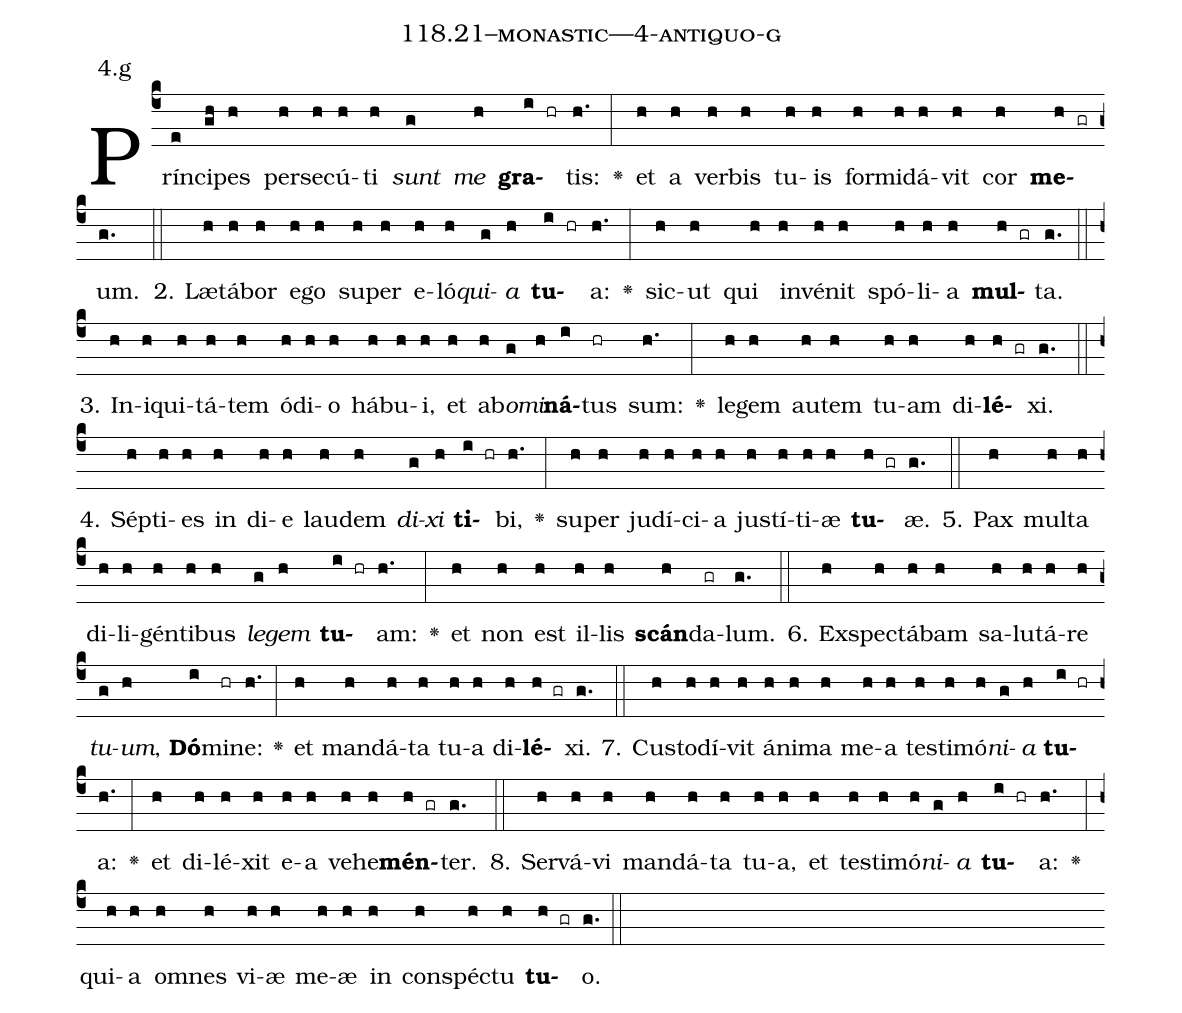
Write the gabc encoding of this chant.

name: 118.21--monastic---4-antiquo-g;
annotation: 4.g;
%%
(c4)Prín(e)ci(gh)pes(h) per(h)se(h)cú(h)ti(h) <i>sunt</i>(g) <i>me</i>(h) <b>gra</b>(i hr)tis:(h.) <v>\greheightstar</v>(:) et(h) a(h) ver(h)bis(h) tu(h)is(h) for(h)mi(h)dá(h)vit(h) cor(h) <b>me</b>(h gr)um.(g.) (::)
2. Læ(h)tá(h)bor(h) e(h)go(h) su(h)per(h) e(h)ló(h)<i>qui</i>(g)<i>a</i>(h) <b>tu</b>(i hr)a:(h.) <v>\greheightstar</v>(:) sic(h)ut(h) qui(h) in(h)vé(h)nit(h) spó(h)li(h)a(h) <b>mul</b>(h gr)ta.(g.) (::)
3. In(h)i(h)qui(h)tá(h)tem(h) ó(h)di(h)o(h) há(h)bu(h)i,(h) et(h) ab(h)<i>o</i>(g)<i>mi</i>(h)<b>ná</b>(i)tus(hr) sum:(h.) <v>\greheightstar</v>(:) le(h)gem(h) au(h)tem(h) tu(h)am(h) di(h)<b>lé</b>(h gr)xi.(g.) (::)
4. Sép(h)ti(h)es(h) in(h) di(h)e(h) lau(h)dem(h) <i>di</i>(g)<i>xi</i>(h) <b>ti</b>(i hr)bi,(h.) <v>\greheightstar</v>(:) su(h)per(h) ju(h)dí(h)ci(h)a(h) jus(h)tí(h)ti(h)æ(h) <b>tu</b>(h gr)æ.(g.) (::)
5. Pax(h) mul(h)ta(h) di(h)li(h)gén(h)ti(h)bus(h) <i>le</i>(g)<i>gem</i>(h) <b>tu</b>(i hr)am:(h.) <v>\greheightstar</v>(:) et(h) non(h) est(h) il(h)lis(h) <b>scán</b>(h)da(gr)lum.(g.) (::)
6. Ex(h)spec(h)tá(h)bam(h) sa(h)lu(h)tá(h)re(h) <i>tu</i>(g)<i>um</i>,(h) <b>Dó</b>(i)mi(hr)ne:(h.) <v>\greheightstar</v>(:) et(h) man(h)dá(h)ta(h) tu(h)a(h) di(h)<b>lé</b>(h gr)xi.(g.) (::)
7. Cus(h)to(h)dí(h)vit(h) á(h)ni(h)ma(h) me(h)a(h) tes(h)ti(h)mó(h)<i>ni</i>(g)<i>a</i>(h) <b>tu</b>(i hr)a:(h.) <v>\greheightstar</v>(:) et(h) di(h)lé(h)xit(h) e(h)a(h) ve(h)he(h)<b>mén</b>(h gr)ter.(g.) (::)
8. Ser(h)vá(h)vi(h) man(h)dá(h)ta(h) tu(h)a,(h) et(h) tes(h)ti(h)mó(h)<i>ni</i>(g)<i>a</i>(h) <b>tu</b>(i hr)a:(h.) <v>\greheightstar</v>(:) qui(h)a(h) om(h)nes(h) vi(h)æ(h) me(h)æ(h) in(h) con(h)spéc(h)tu(h) <b>tu</b>(h gr)o.(g.) (::)
